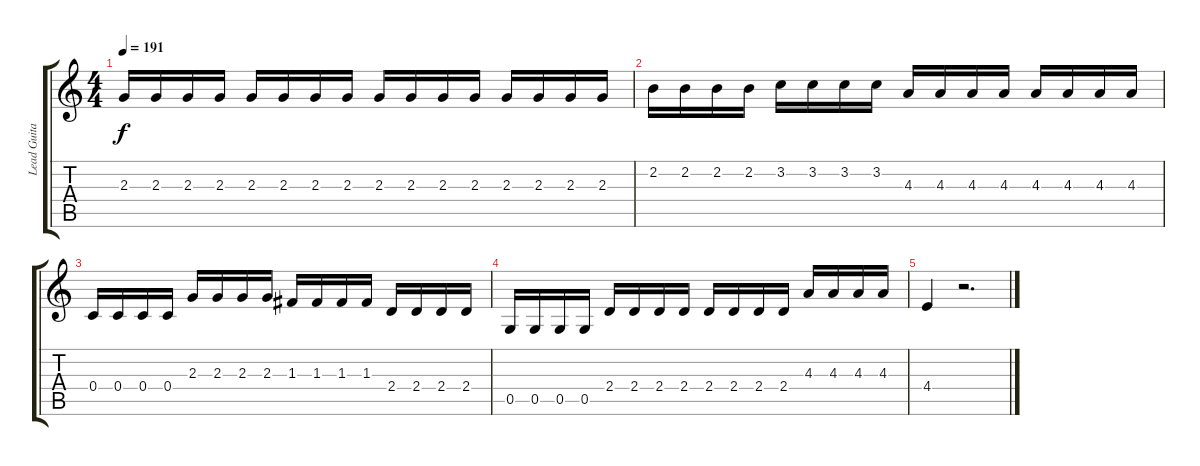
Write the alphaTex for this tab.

\track ("Lead Guitar" "Lead Guita") {instrument distortionguitar}
\staff {score tabs}
\tuning (D4 A3 F3 C3 G2 D2) {hide}
\ts (4 4)
\tempo 191
\clef g2
\ks c
2.3.16{dy f} 2.3.16 2.3.16 2.3.16 2.3.16 2.3.16 2.3.16 2.3.16 2.3.16 2.3.16 2.3.16 2.3.16 2.3.16 2.3.16 2.3.16 2.3.16 |
2.2.16 2.2.16 2.2.16 2.2.16 3.2.16 3.2.16 3.2.16 3.2.16 4.3.16 4.3.16 4.3.16 4.3.16 4.3.16 4.3.16 4.3.16 4.3.16 |
0.4.16 0.4.16 0.4.16 0.4.16 2.3.16 2.3.16 2.3.16 2.3.16 1.3.16 1.3.16 1.3.16 1.3.16 2.4.16 2.4.16 2.4.16 2.4.16 |
0.5.16 0.5.16 0.5.16 0.5.16 2.4.16 2.4.16 2.4.16 2.4.16 2.4.16 2.4.16 2.4.16 2.4.16 4.3.16 4.3.16 4.3.16 4.3.16 |
4.4.4 r.2{d}
